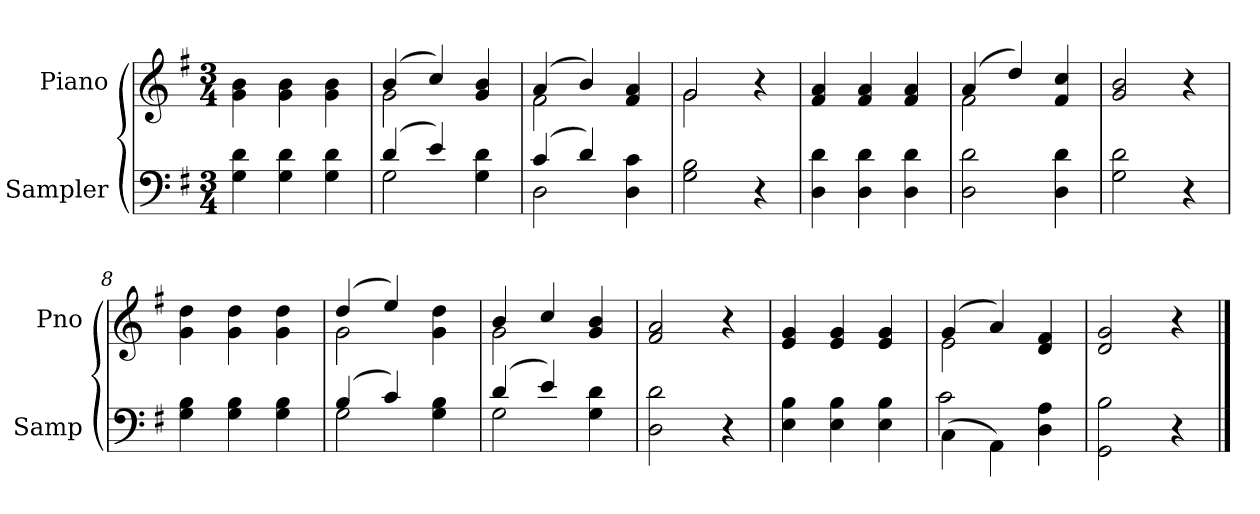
**kern	**kern
*part2	*part1
*staff2	*staff1
*I"Sampler	*I"Piano
*I'Samp	*I'Pno
*clefF4	*clefG2
*k[f#]	*k[f#]
*G:	*G:
*M3/4	*M3/4
=1	=1
4G 4d	4g\ 4b\
4G 4d	4g\ 4b\
4G 4d	4g\ 4b\
=2	=2
*^	*^
(4d/	2G	(4b/	2g
4e/)	.	4cc/)	.
4G 4d	4ryy	4g 4b	4ryy
=3	=3	=3	=3
(4c/	2D	(4a/	2f#
4d/)	.	4b/)	.
4D 4c	4ryy	4f# 4a	4ryy
*v	*v	*	*
=4	=4	=4
2G 2B	2g/	2g
4r	4r	4ryy
*	*v	*v
=5	=5
4D 4d	4f# 4a
4D 4d	4f# 4a
4D 4d	4f# 4a
=6	=6
*	*^
2D 2d	(4a/	2f#
.	4dd/)	.
4D 4d	4f# 4cc	4ryy
*	*v	*v
=7	=7
2G 2d	2g 2b
4r	4r
=8	=8
4G 4B	4g 4dd
4G 4B	4g 4dd
4G 4B	4g 4dd
=9	=9
*^	*^
(4B/	2G	(4dd/	2g
4c/)	.	4ee/)	.
4G 4B	4ryy	4g 4dd	4ryy
=10	=10	=10	=10
(4d/	2G	4b/	2g
4e/)	.	4cc/	.
4G 4d	4ryy	4g 4b	4ryy
*v	*v	*	*
*	*v	*v
=11	=11
2D 2d	2f# 2a
4r	4r
=12	=12
4E 4B	4e 4g
4E 4B	4e 4g
4E 4B	4e 4g
=13	=13
*^	*^
(4C\	2c	(4g/	2e
4AA\)	.	4a/)	.
4D 4A	4ryy	4d 4f#	4ryy
*v	*v	*	*
*	*v	*v
=14	=14
2GG 2B	2d 2g
4r	4r
==	==
*-	*-
